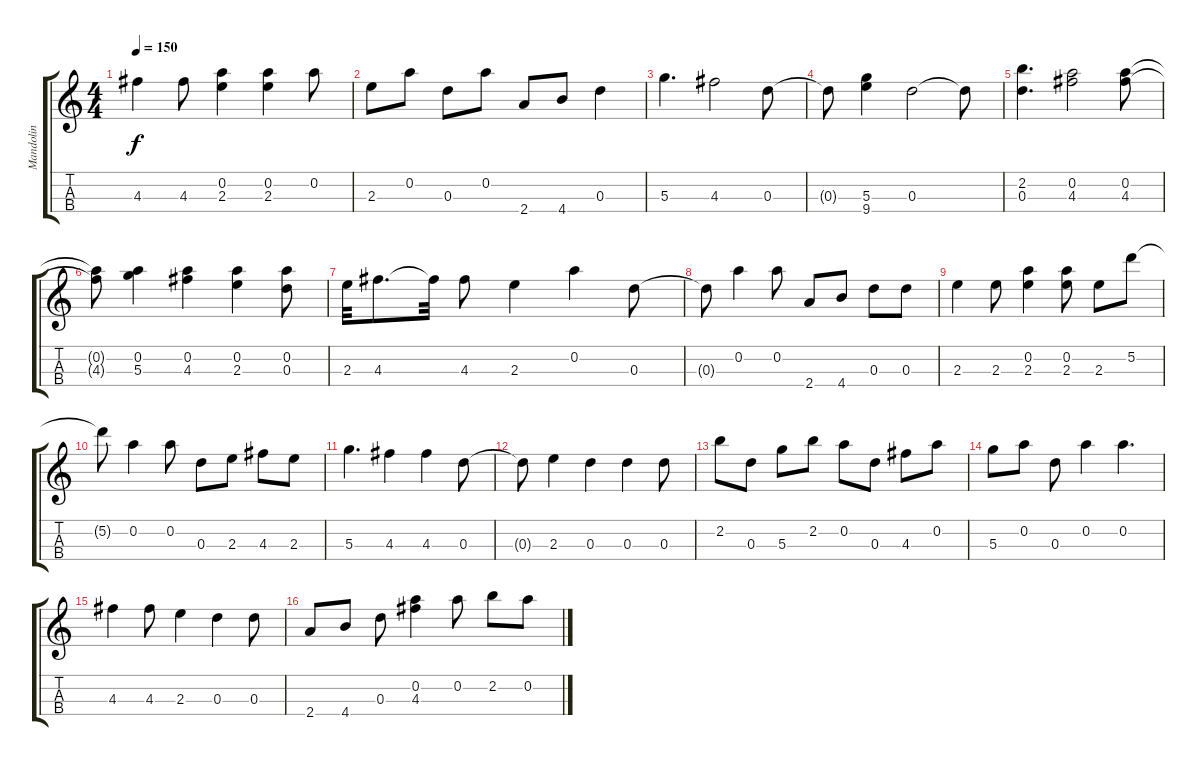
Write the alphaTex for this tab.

\track ("Mandolin" "Mandolin") {instrument banjo}
\staff {score tabs}
\tuning (E5 A4 D4 G3) {hide}
\displaytranspose 12
\ts (4 4)
\tempo 150
\clef g2
\ks c
4.3.4{dy f} 4.3.8 (0.2 2.3).4 (0.2 2.3).4 0.2.8 |
2.3.8 0.2.8 0.3.8 0.2.8 2.4.8 4.4.8 0.3.4 |
5.3.4{d} 4.3.2 0.3.8 |
0.3{t}.8 (5.3 9.4).4 0.3.2 0.3{t}.8 |
(2.2 0.3).4{d} (0.2 4.3).2 (0.2 4.3).8 |
(0.2{t} 4.3{t}).8 (0.2 5.3).4 (0.2 4.3).4 (0.2 2.3).4 (0.2 0.3).8 |
2.3.32 4.3.8{d} 4.3{t}.32 4.3.8 2.3.4 0.2.4 0.3.8 |
0.3{t}.8 0.2.4 0.2.8 2.4.8 4.4.8 0.3.8 0.3.8 |
2.3.4 2.3.8 (0.2 2.3).4 (0.2 2.3).8 2.3.8 5.2.8 |
5.2{t}.8 0.2.4 0.2.8 0.3.8 2.3.8 4.3.8 2.3.8 |
5.3.4{d} 4.3.4 4.3.4 0.3.8 |
0.3{t}.8 2.3.4 0.3.4 0.3.4 0.3.8 |
2.2.8 0.3.8 5.3.8 2.2.8 0.2.8 0.3.8 4.3.8 0.2.8 |
5.3.8 0.2.8 0.3.8 0.2.4 0.2.4{d} |
4.3.4 4.3.8 2.3.4 0.3.4 0.3.8 |
2.4.8 4.4.8 0.3.8 (0.2 4.3).4 0.2.8 2.2.8 0.2.8
